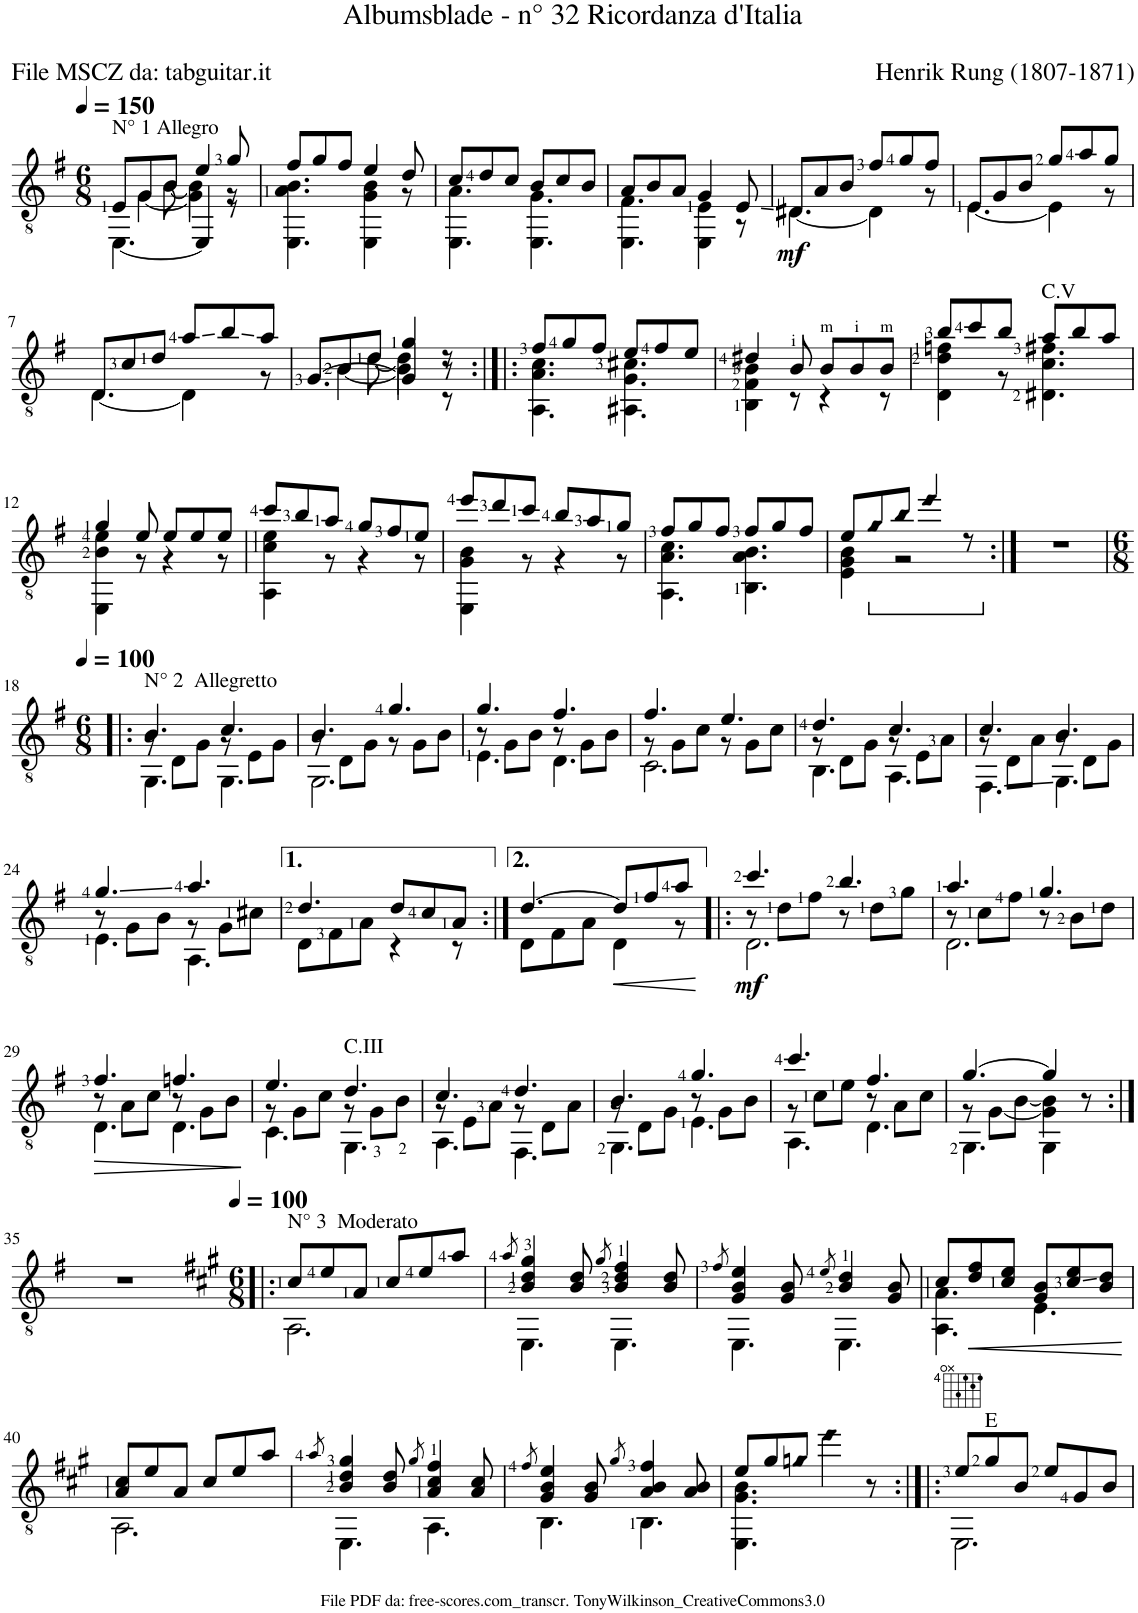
**kern	**dynam
*part1	*part1
*staff1	*staff1
*I"Guitar	*
*I'Guit.	*
*clefGv2	*
*k[f#]	*
*M6/8	*
*MM150	*
=1	=1
*^	*
*	*^	*
*	*	*^	*
!LO:TX:a:t=N° 1 Allegro	!	!	!	!
8E/L	8ryy	[4.EE\	4ryy	.
8G/	[4G\	.	.	.
8B/J	.	.	[8B\	.
4e/	4G\]	4EE/]	4B\]	.
8g/	8r	8ryy	8r	.
*	*v	*v	*v	*
=2	=2	=2
8f#/L	4.EE\ 4.A\ 4.B\	.
8g/	.	.
8f#/J	.	.
4e/	4EE\ 4G\ 4B\	.
8d/	8r	.
=3	=3	=3
8c/L	4.EE\ 4.A\	.
8d/	.	.
8c/J	.	.
8B/L	4.EE\ 4.G\	.
8c/	.	.
8B/J	.	.
=4	=4	=4
8A/L	4.EE\ 4.F#\	.
8B/	.	.
8A/J	.	.
4G/	4EE\ 4E\	.
8E/	8r	.
=5	=5	=5
!	!	!LO:DY:b
8D#X/L	[4.D#\	mf
8A/	.	.
8B/J	.	.
8f#/L	4D#\]	.
8g/	.	.
8f#/J	8r	.
=6	=6	=6
8E/L	[4.E\	.
8G/	.	.
8B/J	.	.
8g/L	4E\]	.
8a/	.	.
8g/J	8r	.
!!LO:LB:g=z	!!
=7	=7	=7
8D/L	[4.D\	.
8c/	.	.
8d/J	.	.
8a/L	4D\]	.
8b/	.	.
8a/J	8r	.
=8	=8	=8
*^	*^	*
8G/L	4ryy	[4.G/	8ryy	.
8B/	.	.	[4B\	.
8d/J	[8d\	.	.	.
4g/	4d\]	4G/]	4B\]	.
8r	8ryy	8r	8r	.
*	*v	*v	*v	*
=9:|!|:	=9:|!|:	=9:|!|:
8f#/L	4.AA\ 4.A\ 4.c\	.
8g/	.	.
8f#/J	.	.
8e/L	4.AA#X\ 4.G\ 4.c#X\	.
8f#/	.	.
8e/J	.	.
=10	=10	=10
4d#X/	4BB\ 4F#\ 4B\	.
8B/	8r	.
8B/L	4r	.
8B/	.	.
8B/J	8r	.
=11	=11	=11
8b/L	4D\ 4d\ 4fn\	.
8cc/	.	.
8b/J	8r	.
!LO:TX:a:t=C.V	!	!
8a/L	4.D#X\ 4.c\ 4.f#X\	.
8b/	.	.
8a/J	.	.
!!LO:LB:g=z	!!
=12	=12	=12
4g/	4EE\ 4B\ 4e\	.
8e/	8r	.
8e/L	4r	.
8e/	.	.
8e/J	8r	.
=13	=13	=13
8cc/L	4AA\ 4c\ 4e\	.
8b/	.	.
8a/J	8r	.
8g/L	4r	.
8f#/	.	.
8e/J	8r	.
=14	=14	=14
8ee/L	4EE\ 4G\ 4B\	.
8dd/	.	.
8cc/J	8r	.
8b/L	4r	.
8a/	.	.
8g/J	8r	.
=15	=15	=15
8f#/L	4.AA\ 4.A\ 4.c\	.
8g/	.	.
8f#/J	.	.
8f#/L	4.BB\ 4.A\ 4.B\	.
8g/	.	.
8f#/J	.	.
=16	=16	=16
8e/L	4E\ 4G\ 4B\	.
*ped	*	*
!LO:N:head=diamond	!	!
8g/	.	.
!LO:N:head=diamond	!	!
8b/J	2r	.
!LO:N:head=diamond	!	!
4ee/	.	.
8r	.	.
*v	*v	*
=17:|!	=17:|!
*Xped	*
2.r	.
!!LO:LB:g=z
=18!|:	=18!|:
*k[f#]	*
*M6/8	*
*MM100	*
*^	*
*	*^	*
!LO:TX:a:t=N° 2  Allegretto	!	!	!
4.B/	8r	4.GG\	.
.	8D\L	.	.
.	8G\J	.	.
4.c/	8r	4.GG\	.
.	8E\L	.	.
.	8G\J	.	.
=19	=19	=19	=19
4.B/	8r	2.GG\	.
.	8D\L	.	.
.	8G\J	.	.
4.g/	8r	.	.
.	8G\L	.	.
.	8B\J	.	.
=20	=20	=20	=20
4.g/	8r	4.E\	.
.	8G\L	.	.
.	8B\J	.	.
4.f#/	8r	4.D\	.
.	8G\L	.	.
.	8B\J	.	.
=21	=21	=21	=21
4.f#/	8r	2.C\	.
.	8G\L	.	.
.	8c\J	.	.
4.e/	8r	.	.
.	8G\L	.	.
.	8c\J	.	.
=22	=22	=22	=22
4.d/	8r	4.BB\	.
.	8D\L	.	.
.	8G\J	.	.
4.c/	8r	4.AA\	.
.	8E\L	.	.
.	8A\J	.	.
=23	=23	=23	=23
4.c/	8r	4.FF#\	.
.	8D\L	.	.
.	8A\J	.	.
4.B/	8r	4.GG\	.
.	8D\L	.	.
.	8G\J	.	.
!!LO:LB:g=z	!!	!!
=24	=24	=24	=24
4.g/	8r	4.E\	.
.	8G\L	.	.
.	8B\J	.	.
4.a/	8r	4.AA\	.
.	8G\L	.	.
.	8c#X\J	.	.
*	*v	*v	*
=25	=25	=25
4.d/	8D\L	.
.	8F#\	.
.	8A\J	.
8d/L	4r	.
8c/	.	.
8A/J	8r	.
=26:|!	=26:|!	=26:|!
[4.d/	8D\L	.
.	8F#\	.
.	8A\J	.
!	!	!LO:HP:b
8d/L]	4D\	<
8f#/	.	.
8a/J	8r	.
*v	*v	*
.	[
=27!|:	=27!|:
*^	*
*	*^	*
!	!	!	!LO:DY:b
4.cc/	8r	2.D\	mf
.	8d\L	.	.
.	8f#\J	.	.
4.b/	8r	.	.
.	8d\L	.	.
.	8g\J	.	.
=28	=28	=28	=28
4.a/	8r	2.D\	.
.	8c\L	.	.
.	8f#\J	.	.
4.g/	8r	.	.
.	8B\L	.	.
.	8d\J	.	.
!!LO:LB:g=z	!!	!!
=29	=29	=29	=29
!	!	!	!LO:HP:b
4.f#/	8r	4.D\	>
.	8A\L	.	.
.	8c\J	.	.
4.fn/	8r	4.D\	.
.	8G\L	.	.
.	8B\J	.	.
*v	*v	*v	*
.	]
=30	=30
*^	*
*	*^	*
4.e/	8r	4.C\	.
.	8G\L	.	.
.	8c\J	.	.
!LO:TX:a:t=C.III	!	!	!
4.d/	8r	4.GG\	.
.	8G\L	.	.
.	8B\J	.	.
=31	=31	=31	=31
4.c/	8r	4.AA\	.
.	8E\L	.	.
.	8A\J	.	.
4.d/	8r	4.FF#\	.
.	8D\L	.	.
.	8A\J	.	.
=32	=32	=32	=32
4.B/	8r	4.GG\	.
.	8D\L	.	.
.	8G\J	.	.
4.g/	8r	4.E\	.
.	8G\L	.	.
.	8B\J	.	.
=33	=33	=33	=33
4.cc/	8r	4.AA\	.
.	8c\L	.	.
.	8e\J	.	.
4.f#/	8r	4.D\	.
.	8A\L	.	.
.	8c\J	.	.
=34	=34	=34	=34
[4.g/	8r	4.GG\	.
.	[8G\L	.	.
.	[8B\J	.	.
4g/]	4G\] 4B\]	4GG\	.
8r	8ryy	8ryy	.
*v	*v	*v	*
!!LO:LB:g=z
=35:|!	=35:|!
2.r	.
=36!|:	=36!|:
*k[f#c#g#]	*
*M6/8	*
*MM100	*
*^	*
!LO:TX:a:t=N° 3  Moderato	!	!
8c#/L	2.AA\	.
8e/	.	.
8A/J	.	.
8c#/L	.	.
8e/	.	.
8a/J	.	.
=37	=37	=37
8qa/	.	.
4B/ 4d/ 4g#/	4.EE\	.
8B/ 8d/	.	.
8qg#/	.	.
4B/ 4d/ 4f#/	4.EE\	.
8B/ 8d/	.	.
=38	=38	=38
8qf#/	.	.
4G#/ 4B/ 4e/	4.EE\	.
8G#/ 8B/	.	.
8qe/	.	.
4B/ 4d/	4.EE\	.
8G#/ 8B/	.	.
=39	=39	=39
8c#/L	4.AA\ 4.A\	.
!	!	!LO:HP:b
8d/ 8f#/	.	<
8c#/ 8e/J	.	.
8G#/ 8B/L	4.E\	.
8c#/ 8e/	.	.
8B/ 8d/J	.	.
*v	*v	*
.	[
!!LO:LB:g=z
=40	=40
*^	*
8A/ 8c#/L	2.AA\	.
8e/	.	.
8A/J	.	.
8c#/L	.	.
8e/	.	.
8a/J	.	.
=41	=41	=41
8qa/	.	.
4B/ 4d/ 4g#/	4.EE\	.
8B/ 8d/	.	.
8qg#/	.	.
4A/ 4c#/ 4f#/	4.AA\	.
8A/ 8c#/	.	.
=42	=42	=42
8qf#/	.	.
4G#/ 4B/ 4e/	4.BB\	.
8G#/ 8B/	.	.
8qg#/	.	.
4A/ 4B/ 4f#/	4.BB\	.
8A/ 8B/	.	.
=43	=43	=43
8e/L	4.EE\ 4.G#\ 4.B\	.
8g#/	.	.
!LO:N:head=diamond	!	!
8gn/J	.	.
!LO:N:head=diamond	!	!
4ee\	4.ryy	.
8r	.	.
=44:|!|:	=44:|!|:	=44:|!|:
8e/L	2.EE\	.
!LO:TX:a:t=E	!	!
8g#/	.	.
8B/J	.	.
8e/L	.	.
8G#/	.	.
8B/J	.	.
*v	*v	*
=	=
*-	*-
